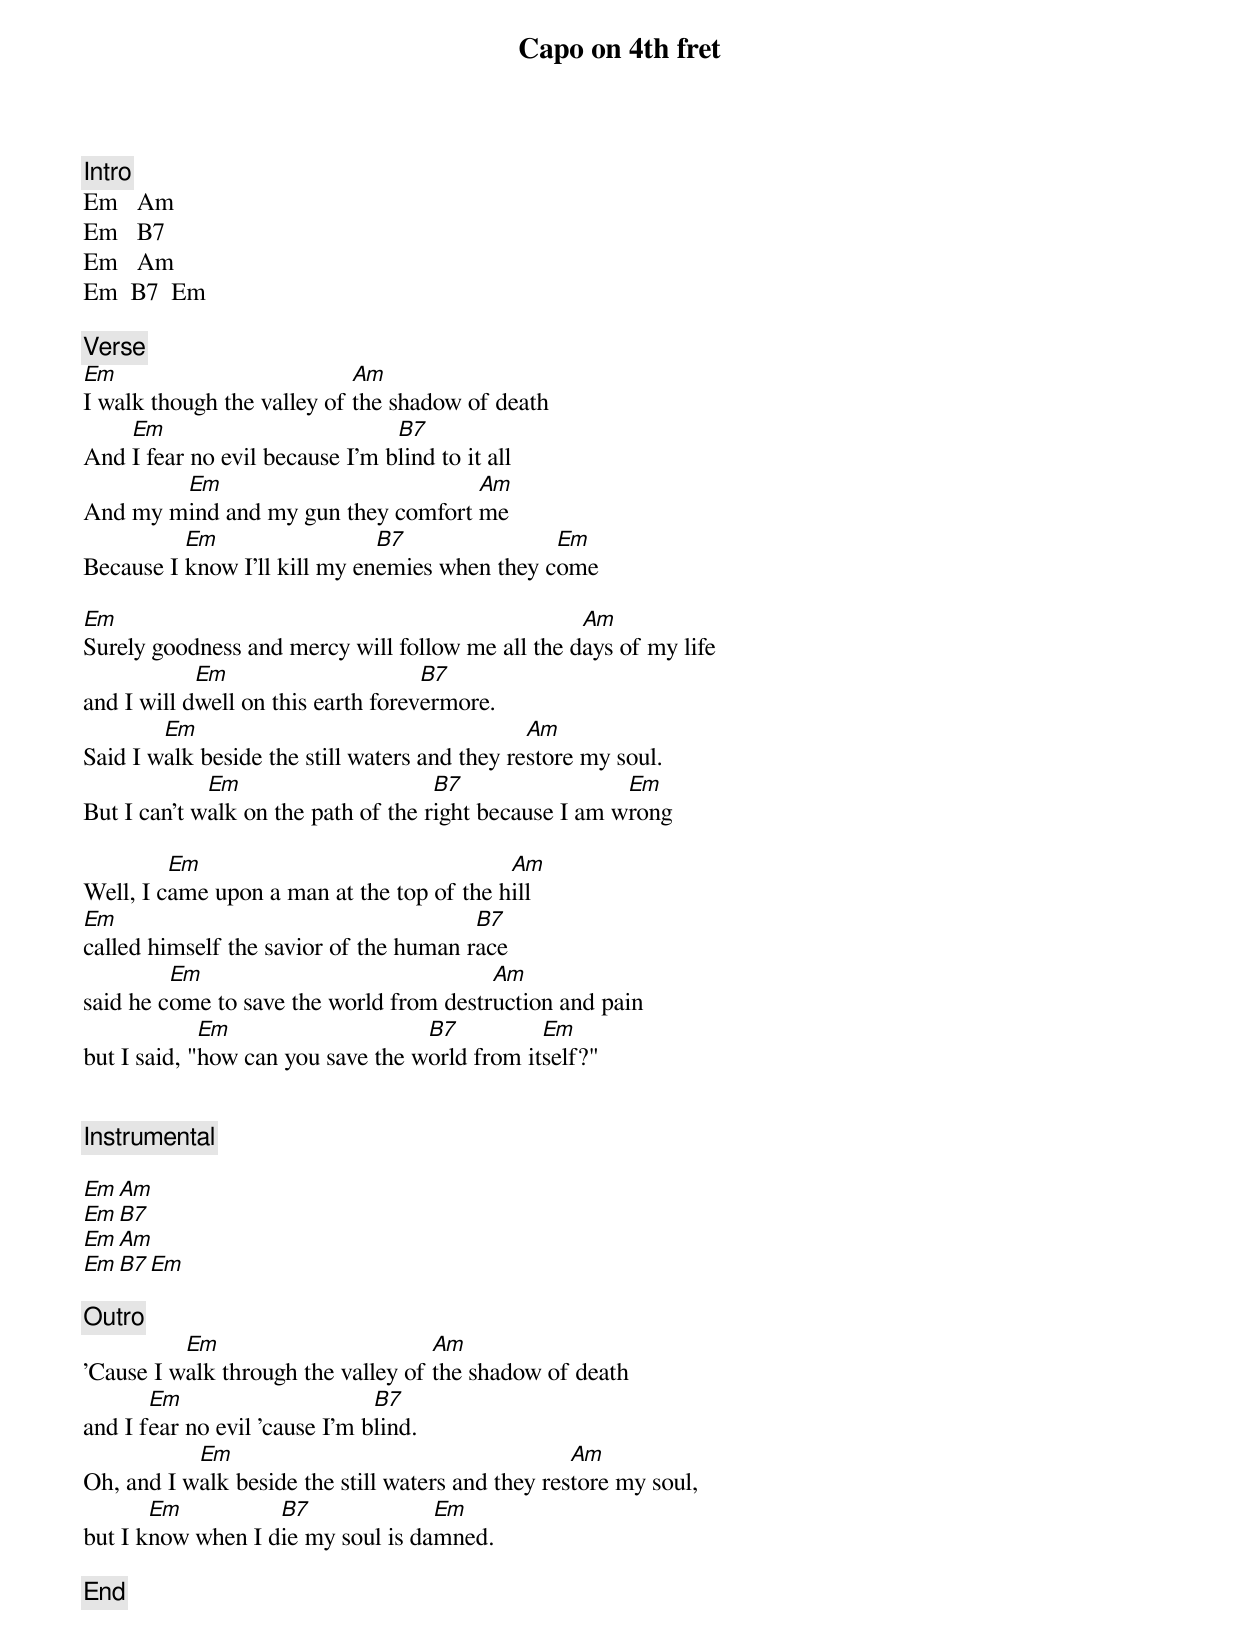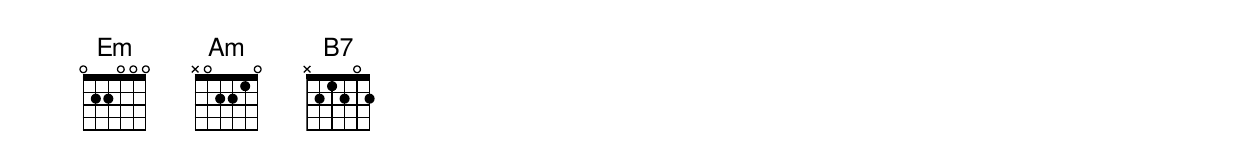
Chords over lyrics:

Capo on 4th fret

[Intro]
Em   Am
Em   B7
Em   Am
Em  B7  Em

[Verse]
Em                          Am
I walk though the valley of the shadow of death
    Em                          B7
And I fear no evil because I'm blind to it all
        Em                          Am
And my mind and my gun they comfort me
          Em                  B7               Em
Because I know I'll kill my enemies when they come

Em                                                Am
Surely goodness and mercy will follow me all the days of my life
            Em                      B7
and I will dwell on this earth forevermore.
        Em                                     Am
Said I walk beside the still waters and they restore my soul.
             Em                      B7                 Em
But I can't walk on the path of the right because I am wrong

         Em                                Am
Well, I came upon a man at the top of the hill
Em                                      B7
called himself the savior of the human race
         Em                              Am
said he come to save the world from destruction and pain
             Em                    B7          Em
but I said, "how can you save the world from itself?"


[Instrumental]

Em Am
Em B7
Em Am
Em B7 Em

[Outro]
          Em                        Am
'Cause I walk through the valley of the shadow of death
       Em                      B7
and I fear no evil 'cause I'm blind.
           Em                                      Am
Oh, and I walk beside the still waters and they restore my soul,
       Em          B7              Em
but I know when I die my soul is damned.

[End]
